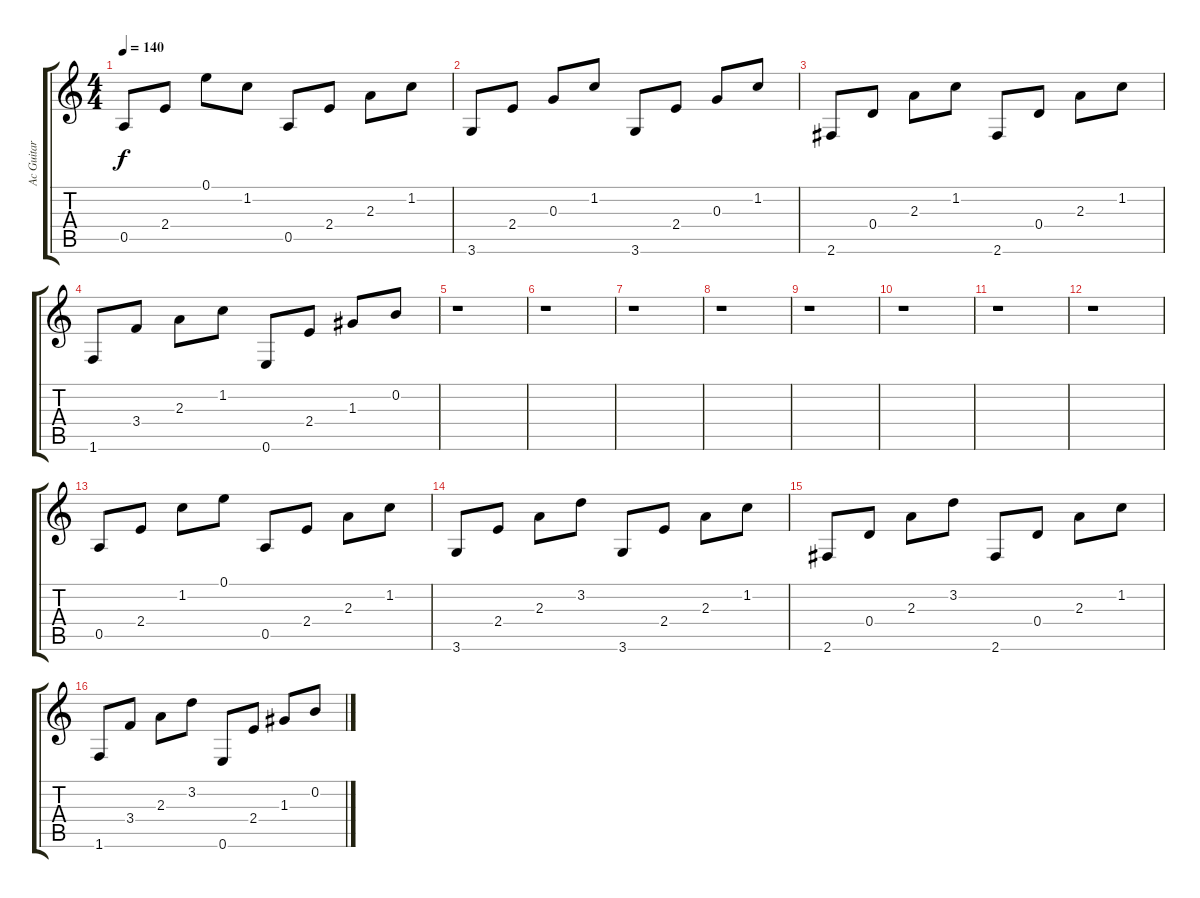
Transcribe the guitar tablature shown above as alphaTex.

\track ("Ac Guitar (nylon)" "Ac Guitar ") {instrument acousticguitarnylon}
\staff {score tabs}
\tuning (E4 B3 G3 D3 A2 E2) {hide}
\ts (4 4)
\tempo 140
\clef g2
\ks c
0.5.8{dy f} 2.4.8 0.1.8 1.2.8 0.5.8 2.4.8 2.3.8 1.2.8 |
3.6.8 2.4.8 0.3.8 1.2.8 3.6.8 2.4.8 0.3.8 1.2.8 |
2.6.8 0.4.8 2.3.8 1.2.8 2.6.8 0.4.8 2.3.8 1.2.8 |
1.6.8 3.4.8 2.3.8 1.2.8 0.6.8 2.4.8 1.3.8 0.2.8 |
r.1 |
r.1 |
r.1 |
r.1 |
r.1 |
r.1 |
r.1 |
r.1 |
0.5.8 2.4.8 1.2.8 0.1.8 0.5.8 2.4.8 2.3.8 1.2.8 |
3.6.8 2.4.8 2.3.8 3.2.8 3.6.8 2.4.8 2.3.8 1.2.8 |
2.6.8 0.4.8 2.3.8 3.2.8 2.6.8 0.4.8 2.3.8 1.2.8 |
1.6.8 3.4.8 2.3.8 3.2.8 0.6.8 2.4.8 1.3.8 0.2.8
